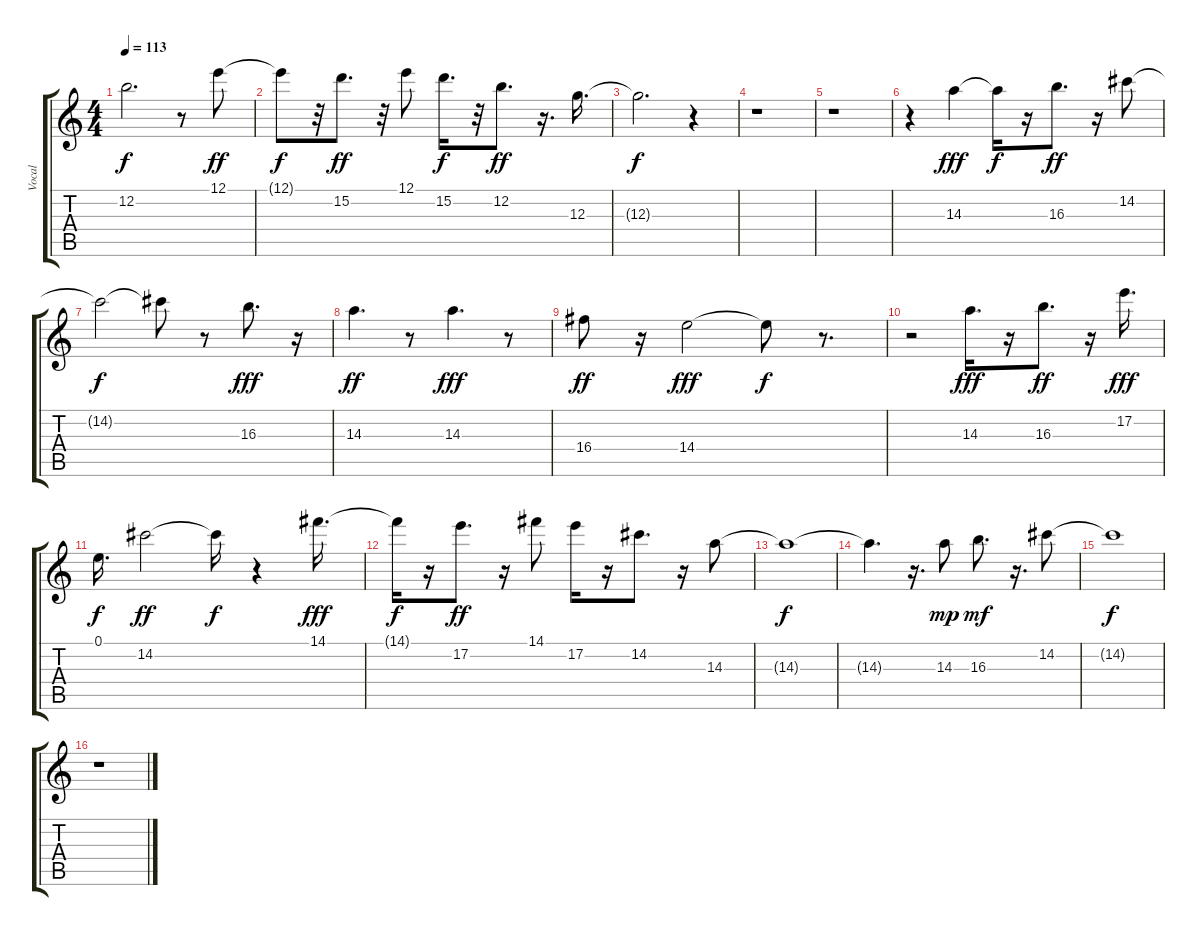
\track ("Vocal" "Vocal") {instrument electricguitarjazz}
\staff {score tabs}
\tuning (E4 B3 G3 D3 A2 E2) {hide}
\ts (4 4)
\tempo 113
\clef g2
\ks c
12.2{t}.2{d dy f} r.8 12.1.8{dy ff} |
12.1{t}.8{dy f} r.32 15.2.8{d dy ff} r.32 12.1.8 15.2.16{d dy f} r.32 12.2.8{d dy ff} r.16{d} 12.3.16{d} |
12.3{t}.2{d dy f} r.4 |
r.1 |
r.1 |
r.4 14.3.4{dy fff} 14.3{t}.16{dy f} r.16 16.3.8{d dy ff} r.16 14.2.8 |
14.2{t}.2{dy f} 14.2{t}.8 r.8 16.3.8{d dy fff} r.16 |
14.3.4{d dy ff} r.8 14.3.4{d dy fff} r.8 |
16.4.8{dy ff} r.16 14.4.2{dy fff} 14.4{t}.8{dy f} r.8{d} |
r.2 14.3.16{d dy fff} r.16 16.3.8{d dy ff} r.16 17.2.16{d dy fff} |
0.1.16{d dy f} 14.2.2{dy ff} 14.2{t}.16{dy f} r.4 14.1.16{d dy fff} |
14.1{t}.16{dy f} r.16 17.2.8{d dy ff} r.16 14.1.8 17.2.16 r.16 14.2.8{d} r.16 14.3.8 |
14.3{t}.1{dy f} |
14.3{t}.4{d} r.16{d} 14.3.8{dy mp} 16.3.8{d dy mf} r.16{d} 14.2.8 |
14.2{t}.1{dy f} |
r.1
